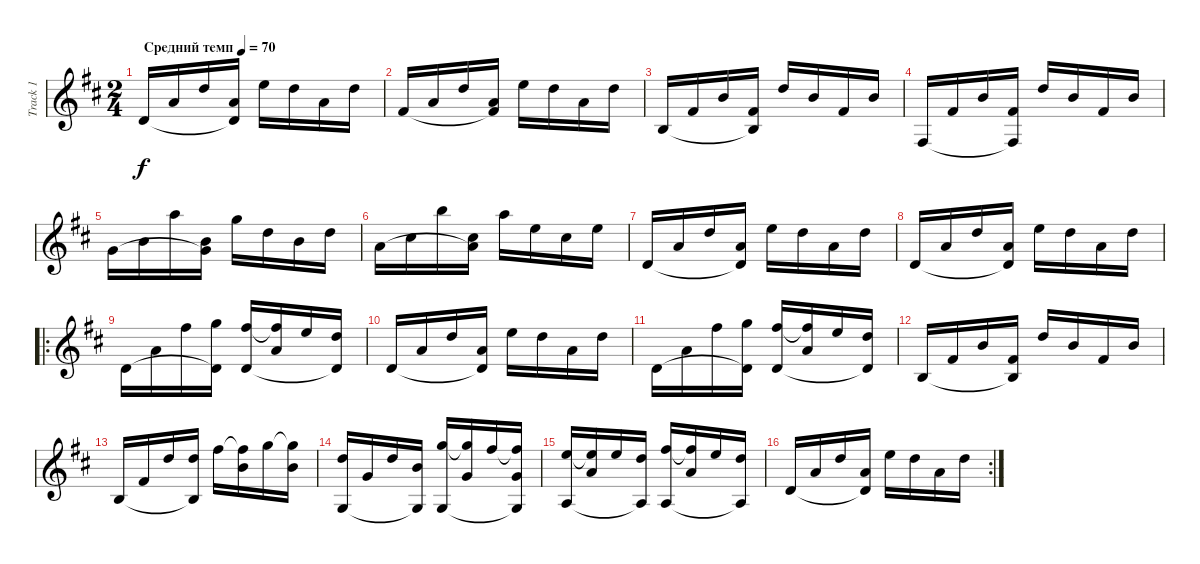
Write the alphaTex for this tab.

\track ("Track 1" "Track 1") {instrument acousticguitarnylon}
\staff {score}
\tuning (E4 B3 G3 D3 A2 E2) {hide}
\ts (2 4)
\tempo (70 "Средний темп")
\clef g2
\ks d
0.4.16{dy f instrument acousticguitarnylon} 2.3.16 3.2.16 (2.3 0.4{t}).16 0.1.16 3.2.16 2.3.16 3.2.16 |
4.4.16 2.3.16 3.2.16 (2.3 4.4{t}).16 0.1.16 3.2.16 2.3.16 3.2.16 |
2.5.16 4.4.16 4.3.16 (4.4 2.5{t}).16 3.2.16 4.3.16 4.4.16 4.3.16 |
2.6.16 4.4.16 4.3.16 (4.4 2.6{t}).16 3.2.16 4.3.16 4.4.16 4.3.16 |
5.4.16 4.3.16 5.1.16 (4.3 5.4{t}).16 3.1.16 3.2.16 4.3.16 3.2.16 |
7.4.16 6.3.16 7.1.16 (6.3 7.4{t}).16 5.1.16 5.2.16 6.3.16 5.2.16 |
0.4.16 2.3.16 3.2.16 (2.3 0.4{t}).16 0.1.16 3.2.16 2.3.16 3.2.16 |
0.4.16 2.3.16 3.2.16 (2.3 0.4{t}).16 0.1.16 3.2.16 2.3.16 3.2.16 |
\ro
0.4.16 2.3.16 2.1.16 (3.1 0.4{t}).16 (2.1 0.4).16 (2.1{t} 2.3).16 0.1.16 (3.2 0.4{t}).16 |
0.4.16 2.3.16 3.2.16 (2.3 0.4{t}).16 0.1.16 3.2.16 2.3.16 3.2.16 |
0.4.16 2.3.16 2.1.16 (3.1 0.4{t}).16 (2.1 0.4).16 (2.1{t} 2.3).16 0.1.16 (3.2 0.4{t}).16 |
2.5.16 4.4.16 4.3.16 (4.4 2.5{t}).16 3.2.16 4.3.16 4.4.16 4.3.16 |
2.5.16 4.4.16 3.2.16 (3.2 2.5{t}).16 2.1.16 (2.1{t} 4.3).16 3.1.16 (3.1{t} 4.3).16 |
(3.2 3.6).16 0.3.16 3.2.16 (0.2 3.6{t}).16 (3.1 3.6).16 (3.1{t} 0.3).16 2.1.16 (2.1{t} 0.3 3.6{t}).16 |
(0.1 0.5).16 (0.1{t} 2.3).16 0.1.16 (3.2 0.5{t}).16 (2.1 0.5).16 (2.1{t} 2.3).16 0.1.16 (3.2 0.5{t}).16 |
\rc 2
0.4.16 2.3.16 3.2.16 (2.3 0.4{t}).16 0.1.16 3.2.16 2.3.16 3.2.16
